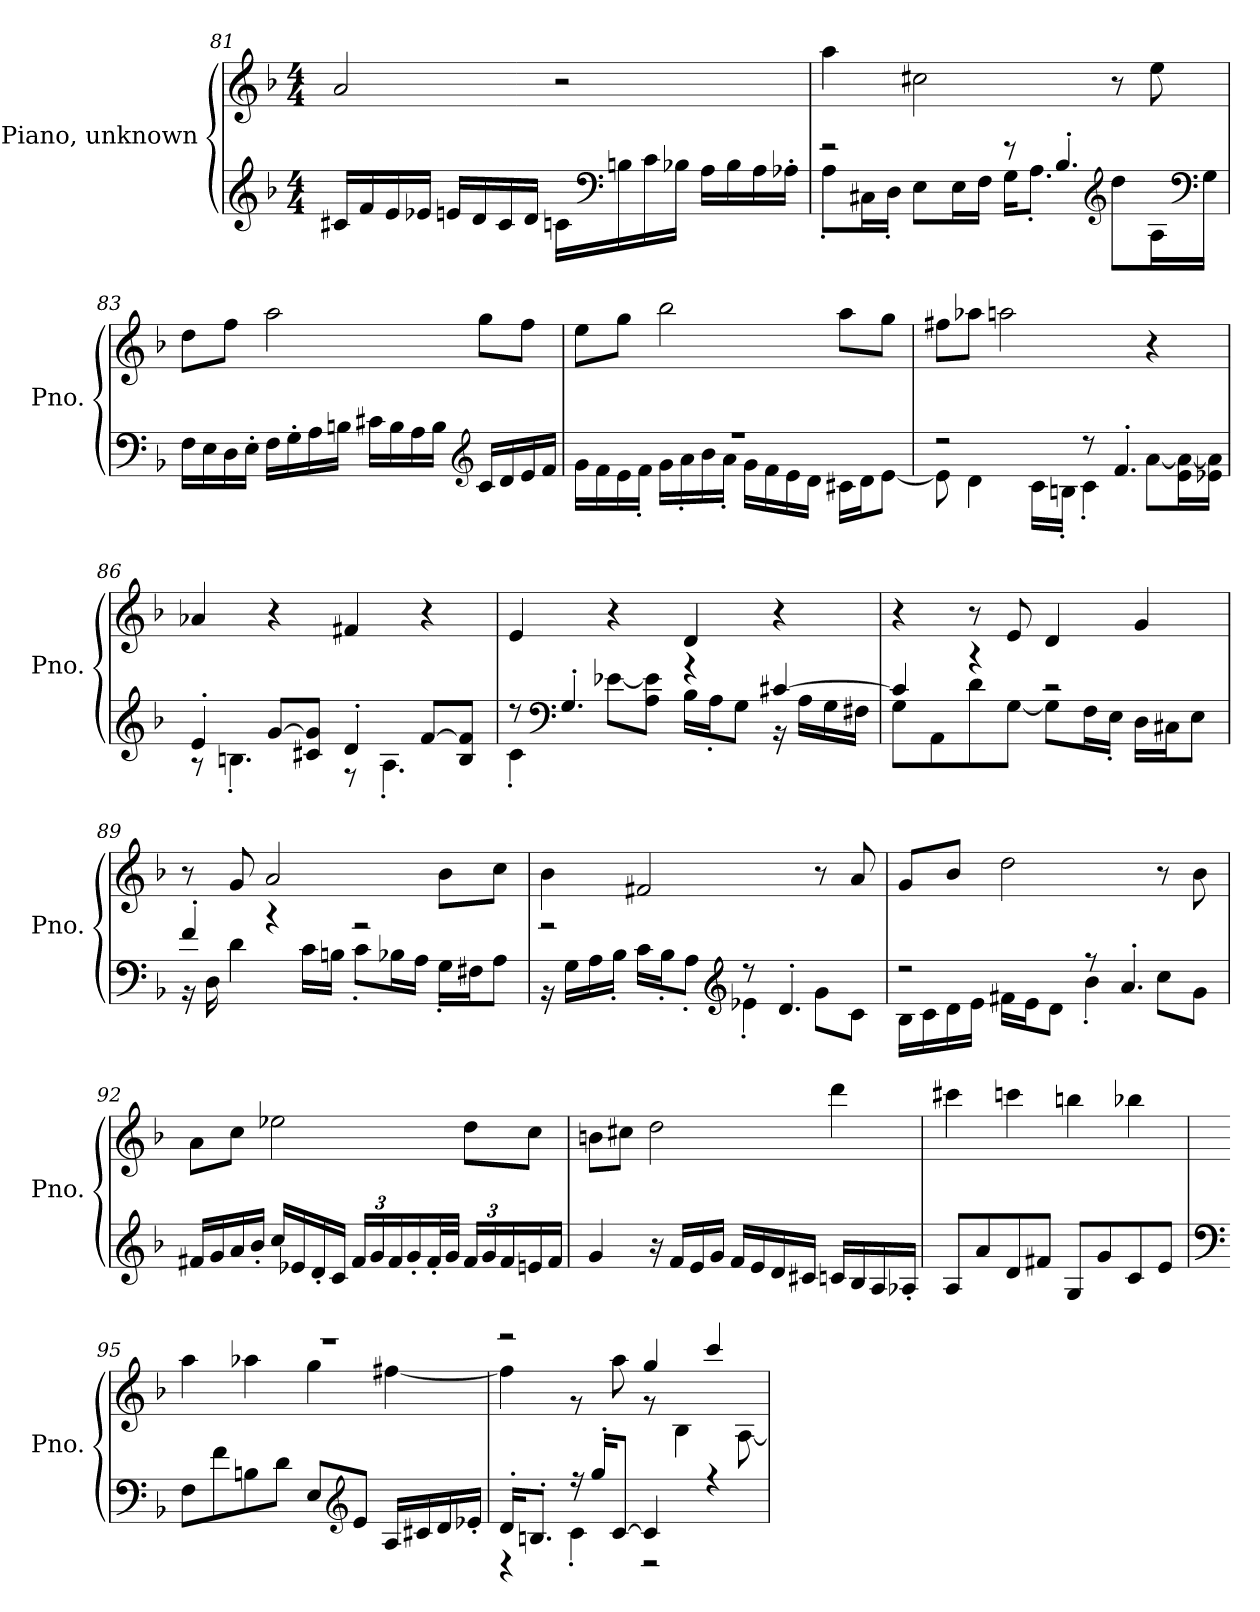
**kern	**kern
*part1	*part1
*staff2	*staff1
*I"Piano, unknown	*
*I'Pno.	*
!!LO:LB:g=z
*clefG2	*clefG2
*k[b-]	*k[b-]
*M4/4	*M4/4
=81	=81
16c#X/LL	2a/
16f/	.
16e/	.
16e-X/JJ	.
16en/LL	.
16d/	.
16c#/	.
16d/JJ	.
16cn\LL	2r
*clefF4	*
16Bn\	.
16c\	.
16B-X\JJ	.
16A\LL	.
16B-\	.
16A\	.
16A-X'\JJ	.
=82	=82
*^	*
2r	8A'\L	4aa\
.	16C#X\L	.
.	16D'\JJ	.
.	8E\L	2cc#X\
.	16E\L	.
.	16F\JJ	.
8r	16G\KL	.
.	8.A'\J	.
4.B-'/	.	.
*clefG2	*	*
.	8dd\L	8r
.	16A\L	8ee\
*clefF4	*	*
.	16G\JJ	.
*v	*v	*
!!LO:LB:g=z
=83	=83
16F\LL	8dd\L
16E\	.
16D\	8ff\J
16E'\JJ	.
16F\LL	2aa\
16G'\	.
16A\	.
16Bn\JJ	.
16c#X\LL	.
16B\	.
16A\	.
16B\JJ	.
*clefG2	*
16c#/LL	8gg\L
16d/	.
16e/	8ff\J
16f/JJ	.
=84	=84
*^	*
1r	16g\LL	8ee\L
.	16f\	.
.	16e\	8gg\J
.	16f'\JJ	.
.	16g\LL	2bb-\
.	16a'\	.
.	16b-\	.
.	16a'\JJ	.
.	16g\LL	.
.	16f\	.
.	16e\	.
.	16d\JJ	.
.	16c#X\LL	8aa\L
.	16d\J	.
.	[8e\J	8gg\J
!!LO:LB:g=z
=85	=85	=85
2r	8e\]	8ff#X\L
.	4d\	8aa-X\J
.	.	2aan\
.	16c\LL	.
.	16Bn'\JJ	.
8r	4c'\	.
4.f'/	.	.
.	[8a\L	4r
.	16e\ 16a\_L	.
.	16e-X\ 16a\]JJ	.
=86	=86	=86
4e'/	8r	4a-X/
.	4.Bn'\	.
[8g/L	.	4r
8c#X/ 8g/]J	.	.
4d'/	8r	4f#X/
.	4.A'\	.
[8f/L	.	4r
8B/ 8f/]J	.	.
=87	=87	=87
8r	4c'\	4e/
*clefF4	*	*
4.G'/	.	.
.	[8e-X\L	4r
.	8A\ 8e-\]J	.
4r	16B-\LL	4d/
.	16A'\J	.
.	8G\J	.
[4c#X/	16r	4r
.	16A\LL	.
.	16G\	.
.	16F#X\JJ	.
!!LO:LB:g=z
=88	=88	=88
4c#/]	8G\L	4r
.	8AA\	.
4r	8d\	8r
.	[8G\J	8e/
2r	8G\L]	4d/
.	16F\L	.
.	16E'\JJ	.
.	16D\LL	4g/
.	16C#X\J	.
.	8E\J	.
=89	=89	=89
4f'/	16r	8r
.	16D\	.
.	4d\	8g/
4r	.	2a/
.	16c\LL	.
.	16Bn\JJ	.
2r	8c'\L	.
.	16B-X\L	.
.	16A\JJ	.
.	16G'\LL	8b-\L
.	16F#X\J	.
.	8A\J	8cc\J
=90	=90	=90
2r	16r	4b-\
.	16G\LL	.
.	16A\	.
.	16B-'\JJ	.
.	16c\LL	2f#X/
.	16B-'\J	.
.	8A'\J	.
*clefG2	*	*
8r	4e-X'\	.
4.d'/	.	.
.	8g\L	8r
.	8c\J	8a/
!!LO:LB:g=z
=91	=91	=91
2r	16B-\LL	8g/L
.	16c\	.
.	16d\	8b-/J
.	16e\JJ	.
.	16f#X\LL	2dd\
.	16e\J	.
.	8d\J	.
8r	4b-'\	.
4.a'/	.	.
.	8cc\L	8r
.	8g\J	8b-\
*v	*v	*
=92	=92
16f#X/LL	8a\L
16g/	.
16a/	8cc\J
16b-'/JJ	.
16cc/LL	2ee-X\
16e-X/	.
16d'/	.
16c/JJ	.
*Xbrackettup	*
24f#/LL	.
24g/	.
24f#/	.
16g'/	.
32f#'/L	.
32g/JJJ	.
24f#/LL	8dd\L
24g/	.
24f#/	.
16en/	8cc\J
16f#/JJ	.
!!LO:PB:g=z
=93	=93
4g/	8bn\L
.	8cc#X\J
16r	2dd\
16f/LL	.
16e/	.
16g/JJ	.
16f/LL	.
16e/	.
16d/	.
16c#X/JJ	.
16cn/LL	4ddd\
16B-/	.
16A/	.
16A-X'/JJ	.
=94	=94
8A/L	4ccc#X\
8a/	.
8d/	4cccn\
8f#X/J	.
8G/L	4bbn\
8g/	.
8c/	4bb-X\
8e/J	.
=95	=95
*clefF4	*
*	*^
8F\L	1r	4aa\
8f\	.	.
8Bn\	.	4aa-X\
8d\J	.	.
8E/L	.	4gg\
*clefG2	*	*
8e/J	.	.
16A/LL	.	[4ff#X\
16c#X/	.	.
16d/	.	.
16e-X'/JJ	.	.
!!LO:LB:g=z	!!
=96	=96	=96
*^	*	*
16d'/KL	4r	2r	4ff#\]
8.Bn'/J	.	.	.
16r	4c'\	.	8r
16gg'/KL	.	.	.
[8c/J	.	.	8aa\
4c/]	2r	4gg/	8r
.	.	.	4B-\
4r	.	4ccc/	.
.	.	.	[8A\
*v	*v	*	*
*	*v	*v
=	=
*-	*-
